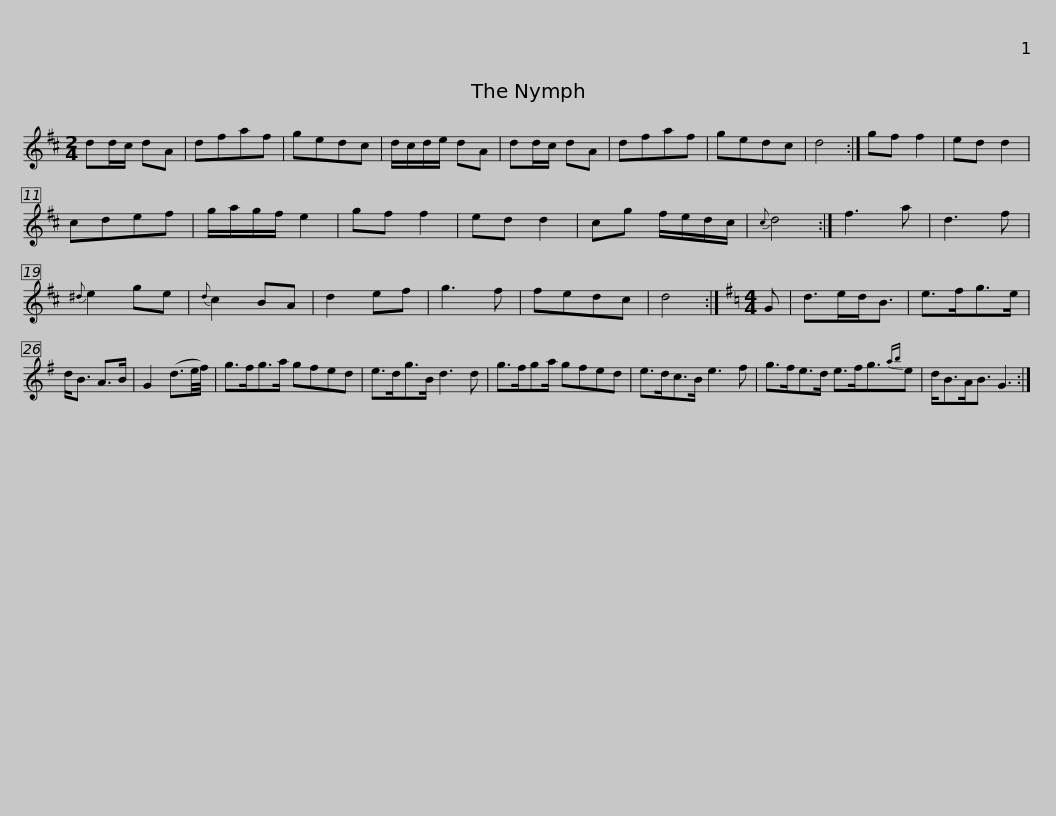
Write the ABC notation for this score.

X:1
L:1/8
M:2/4
I:linebreak $
K:D
V:1 treble
V:1
 dd/c/ dA | dfaf | gedc | d/c/d/e/ dA | dd/c/ dA | %5
 dfaf | gedc | d4 :| gf f2 | ed d2 | %10
 cdef |$ g/a/g/f/ e2 | gf f2 | ed d2 | cg f/e/d/c/ | %15
{c} d4 :| f3 a | d3 f |{^d} e2 ge |{d} c2 BA | %20
 d2 ef | g3 f | fedc |$ d4 :|[K:G][M:4/4] G | %25
 d>ed<B | e>fg>e | d<B A>B | G2 (d3/2e/4f/4) | g>fg>a gfed | %30
 e>dg>B d3 d |$ g>fga/ gfed | e>dc>B e3 f | g>fe>d e>fg3/2{ab}e | d<BA<B G3 :| %35
